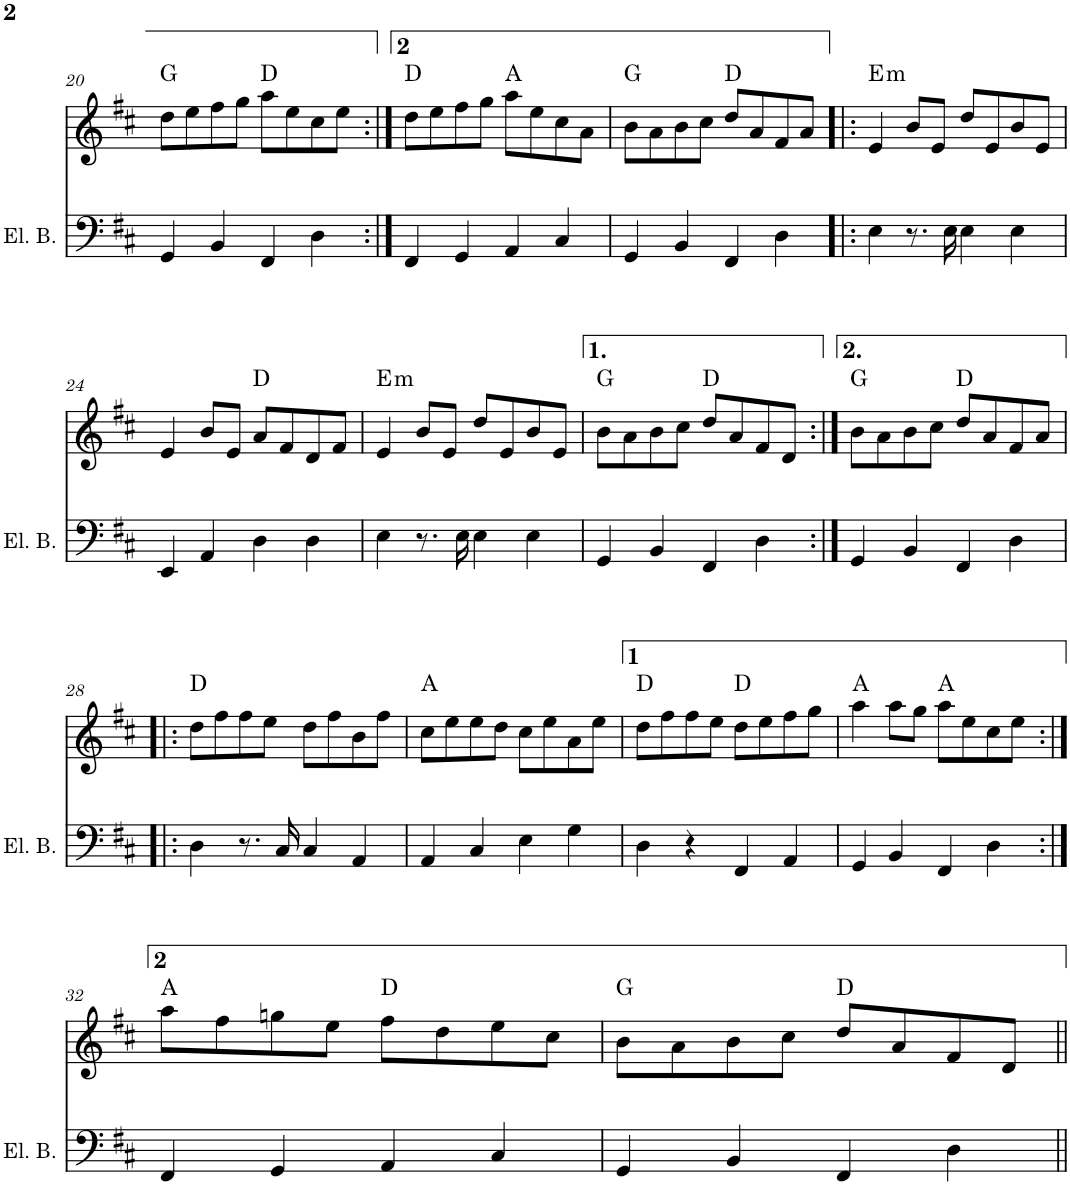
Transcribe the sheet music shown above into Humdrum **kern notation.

**kern	**kern	**harte
*part2	*part1	*part1
*staff2	*staff1	*
*I"5-str. Electric Bass	*I"Flute	*
*I'El. B.	*I'Fl	*
!!LO:PB:g=z
*clefF4	*clefG2	*
*Trd7c12	*	*
*k[f#c#]	*k[f#c#]	*
*E:dor	*E:dor	*
*M4/4	*M4/4	*
=20	=20	=20
4GG/	8dd\L	G:maj
.	8ee\	.
4BB/	8ff#\	.
.	8gg\J	.
4FF#/	8aa\L	D:maj
.	8ee\	.
4D\	8cc#\	.
.	8ee\J	.
=21:|!	=21:|!	=21:|!
4FF#/	8dd\L	D:maj
.	8ee\	.
4GG/	8ff#\	.
.	8gg\J	.
4AA/	8aa\L	A:maj
.	8ee\	.
4C#/	8cc#\	.
.	8a\J	.
=22	=22	=22
4GG/	8b\L	G:maj
.	8a\	.
4BB/	8b\	.
.	8cc#\J	.
4FF#/	8dd/L	D:maj
.	8a/	.
4D\	8f#/	.
.	8a/J	.
=23!|:	=23!|:	=23!|:
!	!	!LO:H:kt=m
4E\	4e/	E:min
8.r	8b/L	.
.	8e/J	.
16E\	.	.
4E\	8dd/L	.
.	8e/	.
4E\	8b/	.
.	8e/J	.
!!LO:LB:g=z
=24	=24	=24
4EE/	4e/	.
4AA/	8b/L	.
.	8e/J	.
4D\	8a/L	D:maj
.	8f#/	.
4D\	8d/	.
.	8f#/J	.
=25	=25	=25
!	!	!LO:H:kt=m
4E\	4e/	E:min
8.r	8b/L	.
.	8e/J	.
16E\	.	.
4E\	8dd/L	.
.	8e/	.
4E\	8b/	.
.	8e/J	.
=26	=26	=26
4GG/	8b\L	G:maj
.	8a\	.
4BB/	8b\	.
.	8cc#\J	.
4FF#/	8dd/L	D:maj
.	8a/	.
4D\	8f#/	.
.	8d/J	.
=27:|!	=27:|!	=27:|!
4GG/	8b\L	G:maj
.	8a\	.
4BB/	8b\	.
.	8cc#\J	.
4FF#/	8dd/L	D:maj
.	8a/	.
4D\	8f#/	.
.	8a/J	.
!!LO:LB:g=z
=28!|:	=28!|:	=28!|:
4D\	8dd\L	D:maj
.	8ff#\	.
8.r	8ff#\	.
.	8ee\J	.
16C#/	.	.
4C#/	8dd\L	.
.	8ff#\	.
4AA/	8b\	.
.	8ff#\J	.
=29	=29	=29
4AA/	8cc#\L	A:maj
.	8ee\	.
4C#/	8ee\	.
.	8dd\J	.
4E\	8cc#\L	.
.	8ee\	.
4G\	8a\	.
.	8ee\J	.
=30	=30	=30
4D\	8dd\L	D:maj
.	8ff#\	.
4r	8ff#\	.
.	8ee\J	.
4FF#/	8dd\L	D:maj
.	8ee\	.
4AA/	8ff#\	.
.	8gg\J	.
=31	=31	=31
4GG/	4aa\	A:maj
4BB/	8aa\L	.
.	8gg\J	.
4FF#/	8aa\L	A:maj
.	8ee\	.
4D\	8cc#\	.
.	8ee\J	.
!!LO:LB:g=z
=32:|!	=32:|!	=32:|!
4FF#/	8aa\L	A:maj
.	8ff#\	.
4GG/	8ggn\	.
.	8ee\J	.
4AA/	8ff#\L	D:maj
.	8dd\	.
4C#/	8ee\	.
.	8cc#\J	.
=33	=33	=33
4GG/	8b\L	G:maj
.	8a\	.
4BB/	8b\	.
.	8cc#\J	.
4FF#/	8dd/L	D:maj
.	8a/	.
4D\	8f#/	.
.	8d/J	.
=||	=||	=||
*-	*-	*-
